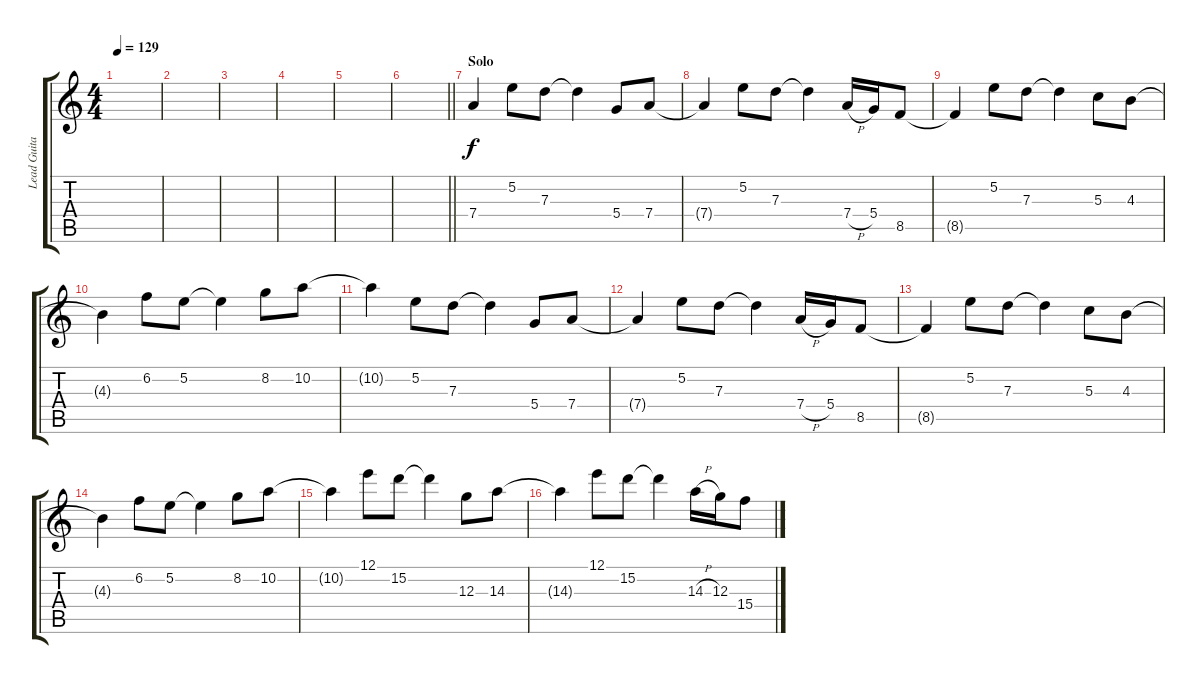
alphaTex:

\track ("Lead Guitar L" "Lead Guita") {instrument distortionguitar}
\staff {score tabs}
\tuning (E4 B3 G3 D3 A2 E2) {hide}
\ts (4 4)
\tempo 129
\clef g2
\ks c
|
|
|
|
|
\barLineRight lightlight
|
\section ("" "Solo")
7.4.4{balance 3 instrument distortionguitar} 5.2.8 7.3.8 7.3{t}.4 5.4.8 7.4.8 |
7.4{t}.4 5.2.8 7.3.8 7.3{t}.4 7.4{h}.16 5.4.16 8.5.8 |
8.5{t}.4 5.2.8 7.3.8 7.3{t}.4 5.3.8 4.3.8 |
4.3{t}.4 6.2.8 5.2.8 5.2{t}.4 8.2.8 10.2.8 |
10.2{t}.4 5.2.8 7.3.8 7.3{t}.4 5.4.8 7.4.8 |
7.4{t}.4 5.2.8 7.3.8 7.3{t}.4 7.4{h}.16 5.4.16 8.5.8 |
8.5{t}.4 5.2.8 7.3.8 7.3{t}.4 5.3.8 4.3.8 |
4.3{t}.4 6.2.8 5.2.8 5.2{t}.4 8.2.8 10.2.8 |
10.2{t}.4 12.1.8 15.2.8 15.2{t}.4 12.3.8 14.3.8 |
14.3{t}.4 12.1.8 15.2.8 15.2{t}.4 14.3{h}.16 12.3.16 15.4.8
